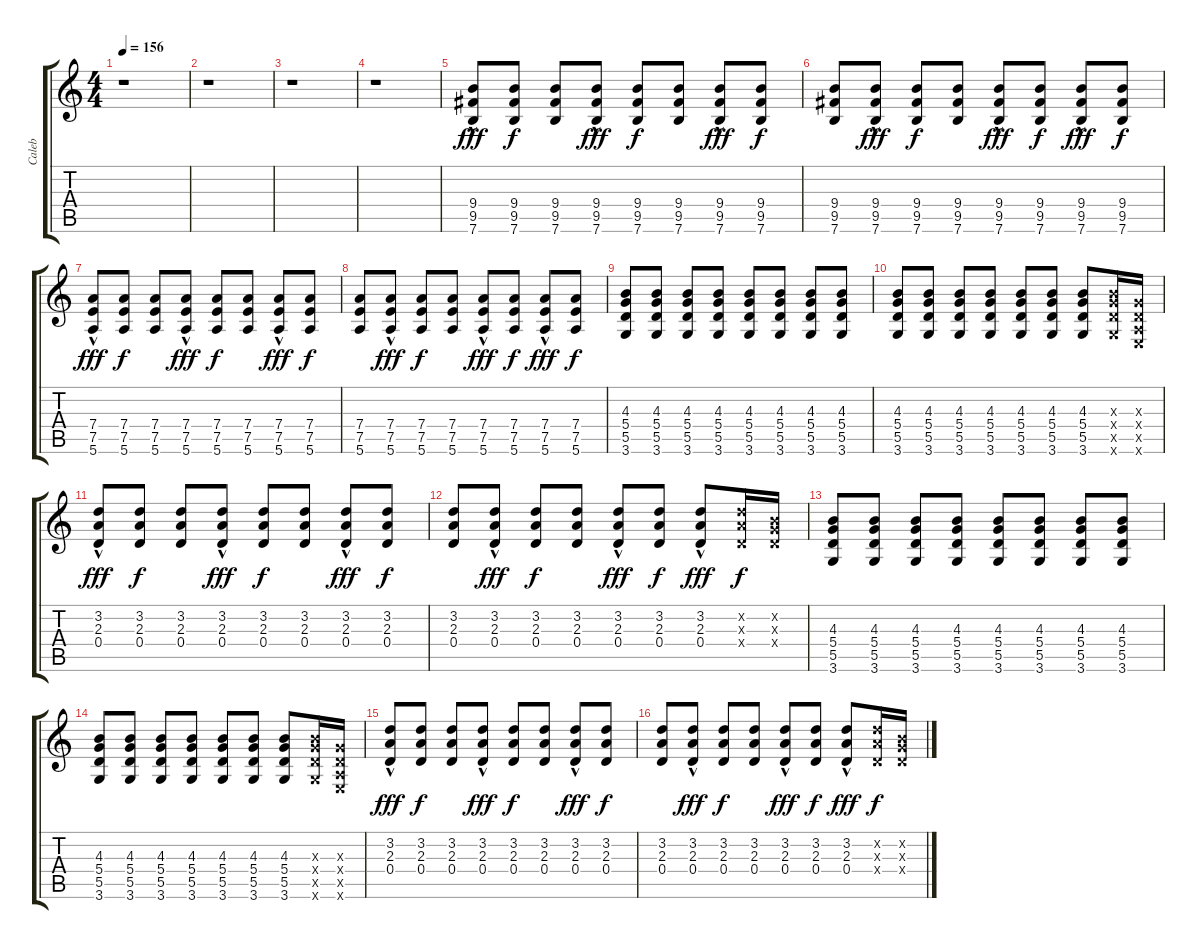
\track ("Caleb" "Caleb") {instrument electricguitarclean}
\staff {score tabs}
\tuning (E4 B3 G3 D3 A2 E2) {hide}
\ts (4 4)
\tempo 156
\clef g2
\ks c
r.1{dy f} |
r.1 |
r.1 |
r.1 |
(9.4{hac} 9.5{hac} 7.6{hac}).8{dy fff volume 16} (9.4 9.5 7.6).8{dy f} (9.4 9.5 7.6).8 (9.4{hac} 9.5{hac} 7.6{hac}).8{dy fff} (9.4 9.5 7.6).8{dy f} (9.4 9.5 7.6).8 (9.4{hac} 9.5{hac} 7.6{hac}).8{dy fff} (9.4 9.5 7.6).8{dy f} |
(9.4 9.5 7.6).8 (9.4{hac} 9.5{hac} 7.6{hac}).8{dy fff} (9.4 9.5 7.6).8{dy f} (9.4 9.5 7.6).8 (9.4{hac} 9.5{hac} 7.6{hac}).8{dy fff} (9.4 9.5 7.6).8{dy f} (9.4{hac} 9.5{hac} 7.6{hac}).8{dy fff} (9.4 9.5 7.6).8{dy f} |
(7.4{hac} 7.5{hac} 5.6{hac}).8{dy fff} (7.4 7.5 5.6).8{dy f} (7.4 7.5 5.6).8 (7.4{hac} 7.5{hac} 5.6{hac}).8{dy fff} (7.4 7.5 5.6).8{dy f} (7.4 7.5 5.6).8 (7.4{hac} 7.5{hac} 5.6{hac}).8{dy fff} (7.4 7.5 5.6).8{dy f} |
(7.4 7.5 5.6).8 (7.4{hac} 7.5{hac} 5.6{hac}).8{dy fff} (7.4 7.5 5.6).8{dy f} (7.4 7.5 5.6).8 (7.4{hac} 7.5{hac} 5.6{hac}).8{dy fff} (7.4 7.5 5.6).8{dy f} (7.4{hac} 7.5{hac} 5.6{hac}).8{dy fff} (7.4 7.5 5.6).8{dy f} |
(4.3 5.4 5.5 3.6).8 (4.3 5.4 5.5 3.6).8 (4.3 5.4 5.5 3.6).8 (4.3 5.4 5.5 3.6).8 (4.3 5.4 5.5 3.6).8 (4.3 5.4 5.5 3.6).8 (4.3 5.4 5.5 3.6).8 (4.3 5.4 5.5 3.6).8 |
(4.3 5.4 5.5 3.6).8 (4.3 5.4 5.5 3.6).8 (4.3 5.4 5.5 3.6).8 (4.3 5.4 5.5 3.6).8 (4.3 5.4 5.5 3.6).8 (4.3 5.4 5.5 3.6).8 (4.3 5.4 5.5 3.6).8 (4.3{x} 5.4{x} 5.5{x} 3.6{x}).16 (0.3{x} 0.4{x} 0.5{x} 0.6{x}).16 |
(3.2{hac} 2.3{hac} 0.4{hac}).8{dy fff} (3.2 2.3 0.4).8{dy f} (3.2 2.3 0.4).8 (3.2{hac} 2.3{hac} 0.4{hac}).8{dy fff} (3.2 2.3 0.4).8{dy f} (3.2 2.3 0.4).8 (3.2{hac} 2.3{hac} 0.4{hac}).8{dy fff} (3.2 2.3 0.4).8{dy f} |
(3.2 2.3 0.4).8 (3.2{hac} 2.3{hac} 0.4{hac}).8{dy fff} (3.2 2.3 0.4).8{dy f} (3.2 2.3 0.4).8 (3.2{hac} 2.3{hac} 0.4{hac}).8{dy fff} (3.2 2.3 0.4).8{dy f} (3.2{hac} 2.3{hac} 0.4{hac}).8{dy fff} (3.2{x} 2.3{x} 0.4{x}).16{dy f} (0.2{x} 0.3{x} 0.4{x}).16 |
(4.3 5.4 5.5 3.6).8 (4.3 5.4 5.5 3.6).8 (4.3 5.4 5.5 3.6).8 (4.3 5.4 5.5 3.6).8 (4.3 5.4 5.5 3.6).8 (4.3 5.4 5.5 3.6).8 (4.3 5.4 5.5 3.6).8 (4.3 5.4 5.5 3.6).8 |
(4.3 5.4 5.5 3.6).8 (4.3 5.4 5.5 3.6).8 (4.3 5.4 5.5 3.6).8 (4.3 5.4 5.5 3.6).8 (4.3 5.4 5.5 3.6).8 (4.3 5.4 5.5 3.6).8 (4.3 5.4 5.5 3.6).8 (4.3{x} 5.4{x} 5.5{x} 3.6{x}).16 (0.3{x} 0.4{x} 0.5{x} 0.6{x}).16 |
(3.2{hac} 2.3{hac} 0.4{hac}).8{dy fff} (3.2 2.3 0.4).8{dy f} (3.2 2.3 0.4).8 (3.2{hac} 2.3{hac} 0.4{hac}).8{dy fff} (3.2 2.3 0.4).8{dy f} (3.2 2.3 0.4).8 (3.2{hac} 2.3{hac} 0.4{hac}).8{dy fff} (3.2 2.3 0.4).8{dy f} |
(3.2 2.3 0.4).8 (3.2{hac} 2.3{hac} 0.4{hac}).8{dy fff} (3.2 2.3 0.4).8{dy f} (3.2 2.3 0.4).8 (3.2{hac} 2.3{hac} 0.4{hac}).8{dy fff} (3.2 2.3 0.4).8{dy f} (3.2{hac} 2.3{hac} 0.4{hac}).8{dy fff} (3.2{x} 2.3{x} 0.4{x}).16{dy f} (0.2{x} 0.3{x} 0.4{x}).16
